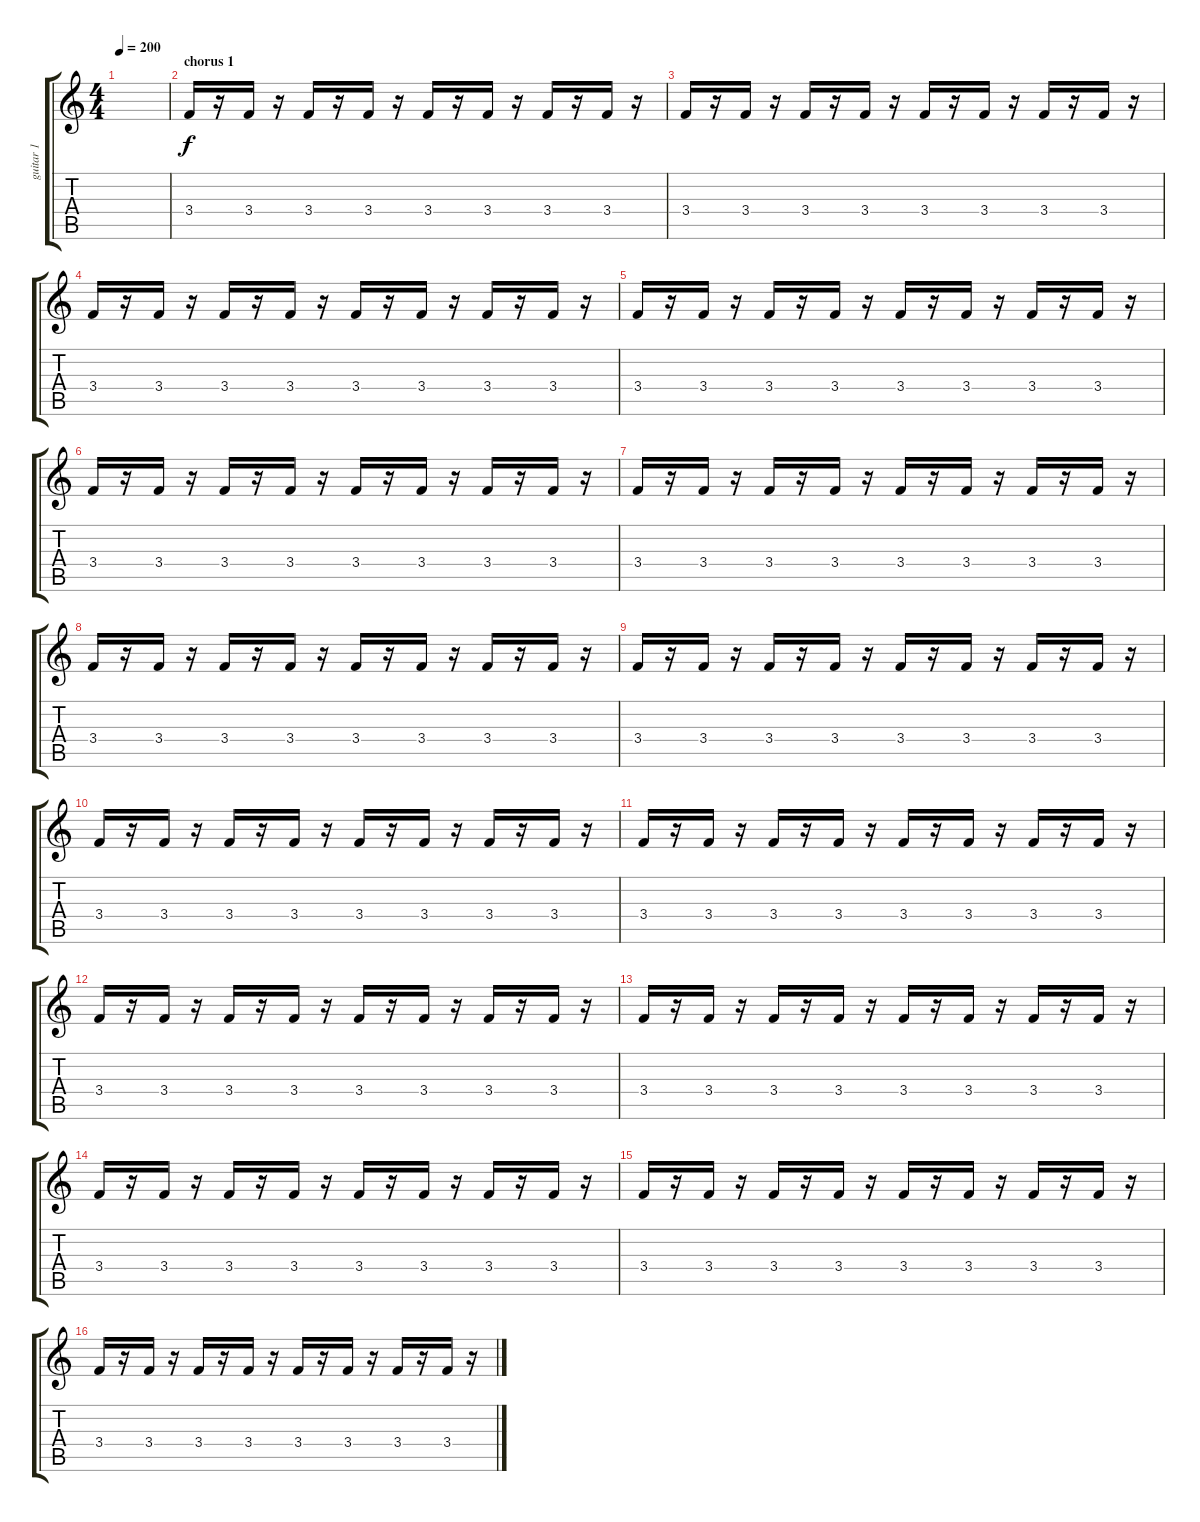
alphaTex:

\track ("guitar 1" "guitar 1") {instrument electricguitarmuted}
\staff {score tabs}
\tuning (E4 B3 G3 D3 A2 E2) {hide}
\ts (4 4)
\tempo 200
\clef g2
\ks c
|
\section ("" "chorus 1")
3.4.16 r.16 3.4.16 r.16 3.4.16 r.16 3.4.16 r.16 3.4.16 r.16 3.4.16 r.16 3.4.16 r.16 3.4.16 r.16 |
3.4.16 r.16 3.4.16 r.16 3.4.16 r.16 3.4.16 r.16 3.4.16 r.16 3.4.16 r.16 3.4.16 r.16 3.4.16 r.16 |
3.4.16 r.16 3.4.16 r.16 3.4.16 r.16 3.4.16 r.16 3.4.16 r.16 3.4.16 r.16 3.4.16 r.16 3.4.16 r.16 |
3.4.16 r.16 3.4.16 r.16 3.4.16 r.16 3.4.16 r.16 3.4.16 r.16 3.4.16 r.16 3.4.16 r.16 3.4.16 r.16 |
3.4.16 r.16 3.4.16 r.16 3.4.16 r.16 3.4.16 r.16 3.4.16 r.16 3.4.16 r.16 3.4.16 r.16 3.4.16 r.16 |
3.4.16 r.16 3.4.16 r.16 3.4.16 r.16 3.4.16 r.16 3.4.16 r.16 3.4.16 r.16 3.4.16 r.16 3.4.16 r.16 |
3.4.16 r.16 3.4.16 r.16 3.4.16 r.16 3.4.16 r.16 3.4.16 r.16 3.4.16 r.16 3.4.16 r.16 3.4.16 r.16 |
3.4.16 r.16 3.4.16 r.16 3.4.16 r.16 3.4.16 r.16 3.4.16 r.16 3.4.16 r.16 3.4.16 r.16 3.4.16 r.16 |
3.4.16 r.16 3.4.16 r.16 3.4.16 r.16 3.4.16 r.16 3.4.16 r.16 3.4.16 r.16 3.4.16 r.16 3.4.16 r.16 |
3.4.16 r.16 3.4.16 r.16 3.4.16 r.16 3.4.16 r.16 3.4.16 r.16 3.4.16 r.16 3.4.16 r.16 3.4.16 r.16 |
3.4.16 r.16 3.4.16 r.16 3.4.16 r.16 3.4.16 r.16 3.4.16 r.16 3.4.16 r.16 3.4.16 r.16 3.4.16 r.16 |
3.4.16 r.16 3.4.16 r.16 3.4.16 r.16 3.4.16 r.16 3.4.16 r.16 3.4.16 r.16 3.4.16 r.16 3.4.16 r.16 |
3.4.16 r.16 3.4.16 r.16 3.4.16 r.16 3.4.16 r.16 3.4.16 r.16 3.4.16 r.16 3.4.16 r.16 3.4.16 r.16 |
3.4.16 r.16 3.4.16 r.16 3.4.16 r.16 3.4.16 r.16 3.4.16 r.16 3.4.16 r.16 3.4.16 r.16 3.4.16 r.16 |
3.4.16 r.16 3.4.16 r.16 3.4.16 r.16 3.4.16 r.16 3.4.16 r.16 3.4.16 r.16 3.4.16 r.16 3.4.16 r.16
